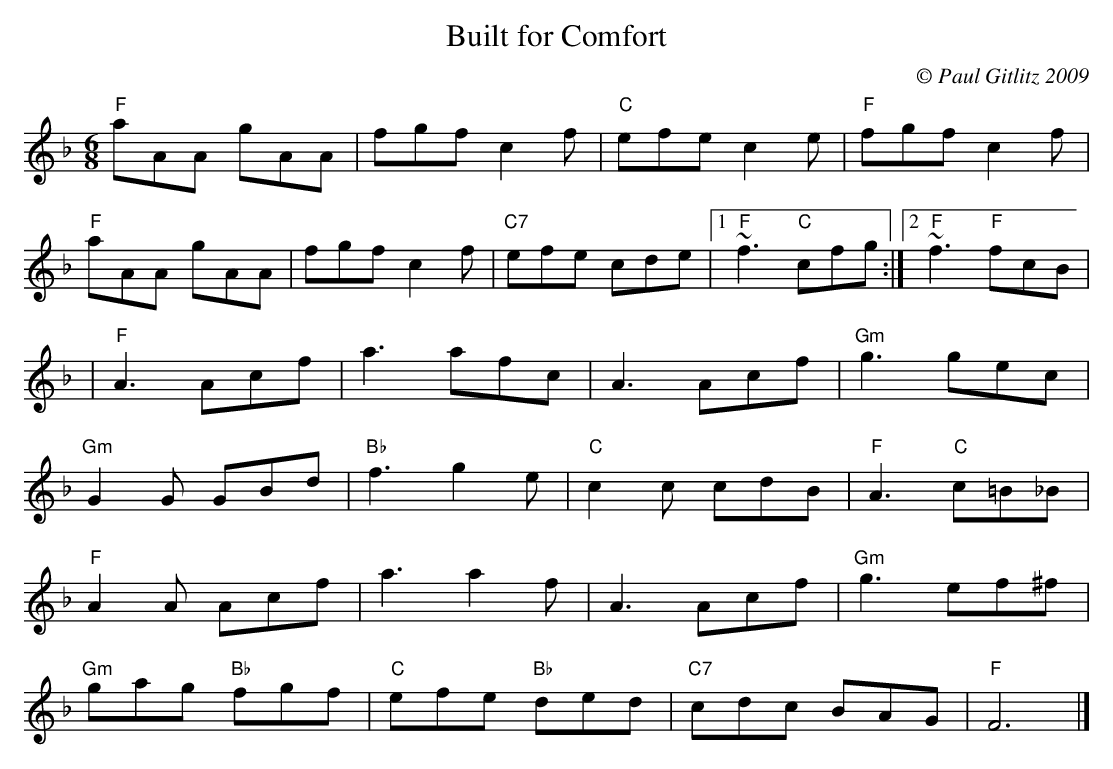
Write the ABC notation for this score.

X:1
T:Built for Comfort
M:6/8
C:© Paul Gitlitz 2009
K:F
"F"aAA gAA|fgf c2f|"C"efe c2e|"F"fgf c2f|!
"F"aAA gAA|fgf c2f|"C7"efe cde|1"F"~f3"C"cfg:|2"F"~f3 "F"fcB|!
|"F"A3 Acf|a3 afc|A3 Acf|"Gm"g3 gec|!
"Gm"G2G GBd|"Bb"f3 g2e|"C"c2c cdB|"F"A3 "C"c=B_B|!
"F"A2A Acf|a3 a2f|A3 Acf|"Gm"g3 ef^f|!
"Gm"gag "Bb"fgf|"C"efe "Bb"ded|"C7"cdc BAG|"F"F6|]
